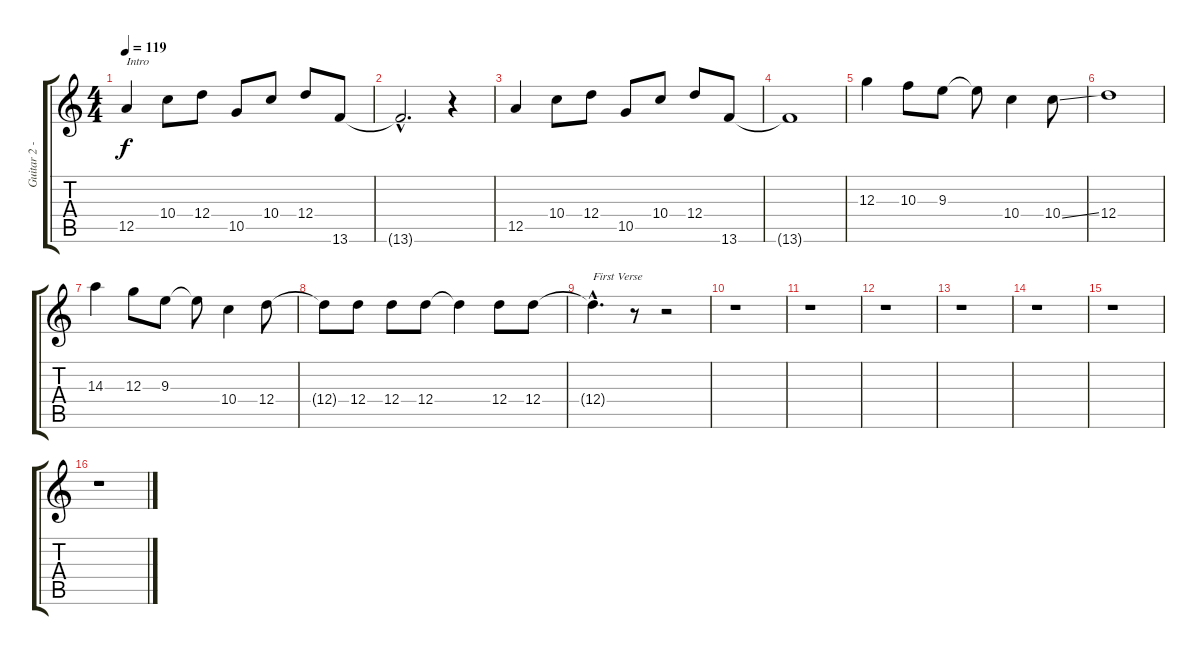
\track ("Guitar 2 - Clean " "Guitar 2 -") {instrument electricguitarclean}
\staff {score tabs}
\tuning (E4 B3 G3 D3 A2 E2) {hide}
\ts (4 4)
\tempo 119
\clef g2
\ks c
12.5.4{txt "Intro" dy f instrument electricguitarclean} 10.4.8 12.4.8 10.5.8 10.4.8 12.4.8 13.6.8 |
13.6{hac t}.2{d} r.4 |
12.5.4 10.4.8 12.4.8 10.5.8 10.4.8 12.4.8 13.6.8 |
13.6{t}.1 |
12.3.4 10.3.8 9.3.8 9.3{t}.8 10.4.4 10.4{ss}.8 |
12.4.1 |
14.3.4 12.3.8 9.3.8 9.3{t}.8 10.4.4 12.4.8 |
12.4{t}.8 12.4.8 12.4.8 12.4.8 12.4{t}.4 12.4.8 12.4.8 |
12.4{hac t}.4{d txt "First Verse"} r.8 r.2 |
r.1 |
r.1 |
r.1 |
r.1 |
r.1 |
r.1 |
r.1
